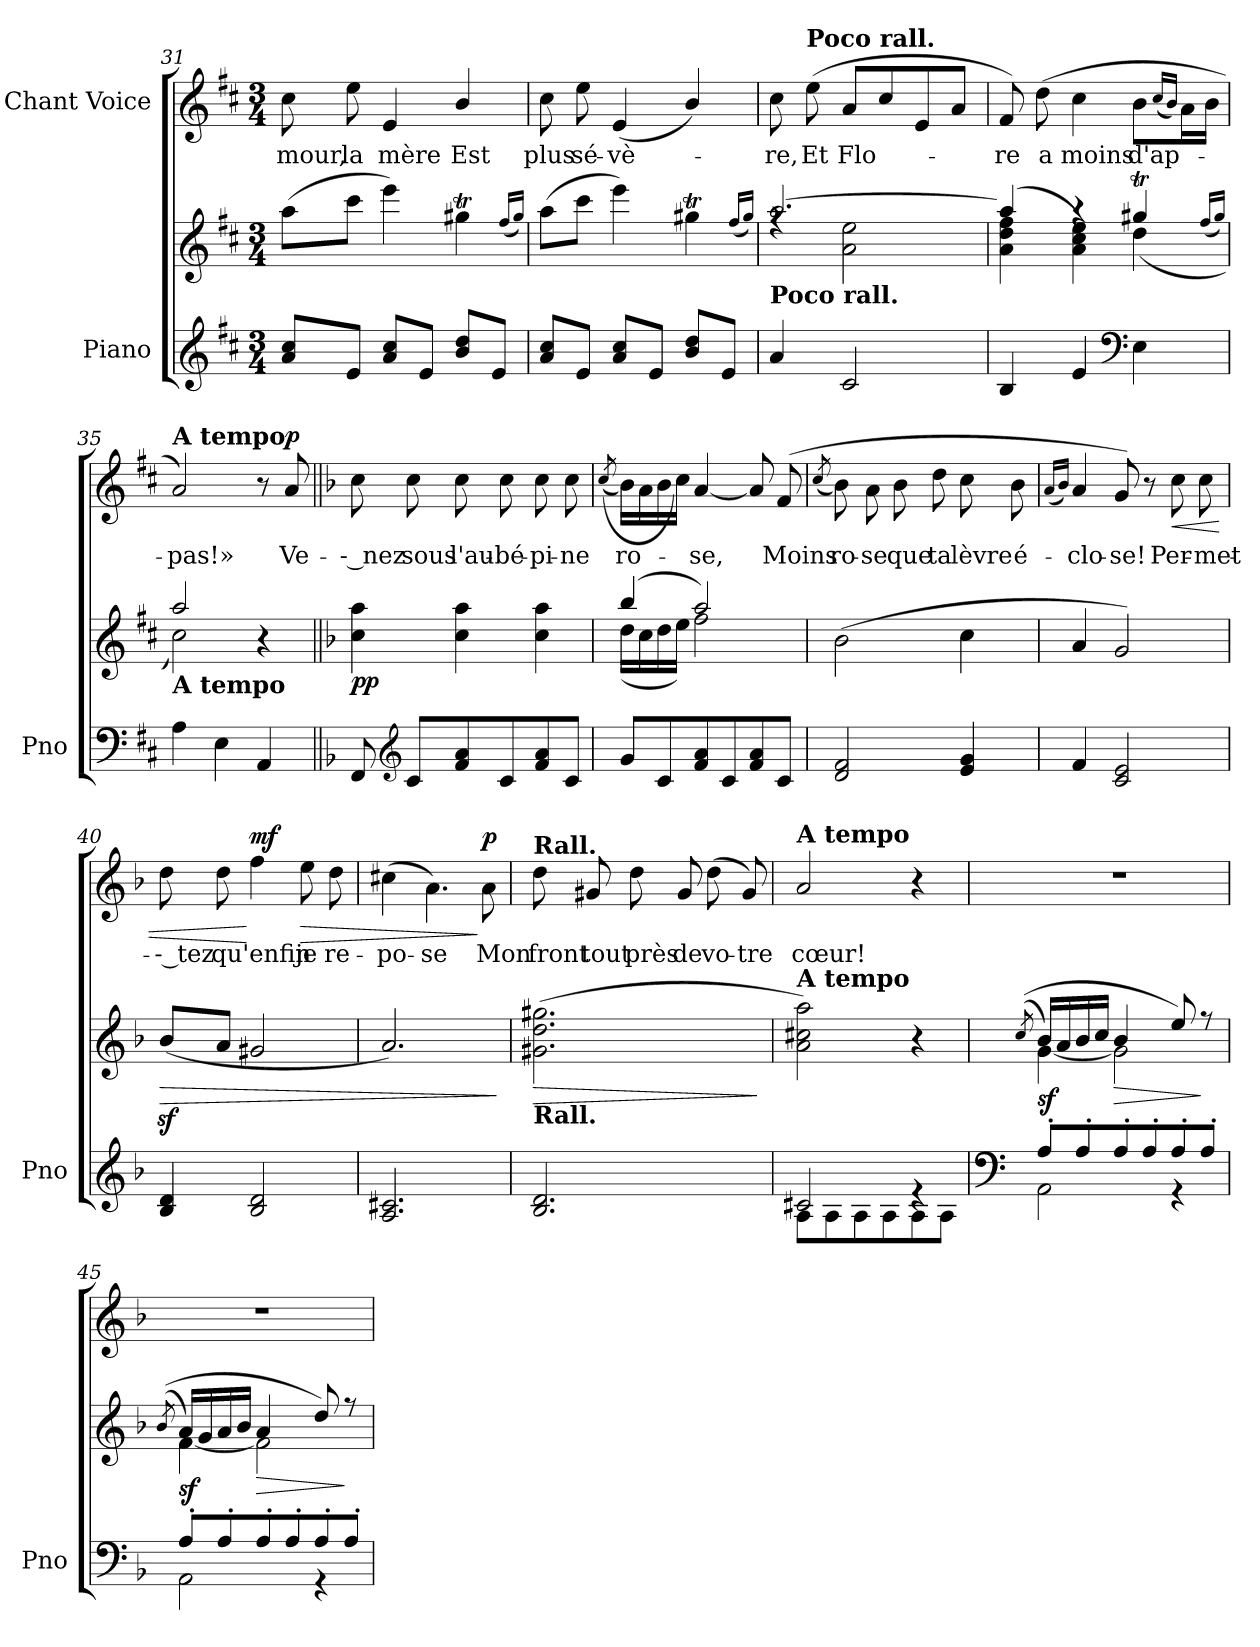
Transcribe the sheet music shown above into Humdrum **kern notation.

**kern	**kern	**dynam	**kern	**text	**dynam
*part2	*part2	*part2	*part1	*part1	*part1
*staff3	*staff2	*staff2/3	*staff1	*staff1	*staff1
*I"Piano	*	*	*I"Chant Voice	*	*
*I'Pno	*	*	*	*	*
*clefG2	*clefG2	*	*clefG2	*	*
*k[f#c#]	*k[f#c#]	*	*k[f#c#]	*	*
*M3/4	*M3/4	*	*M3/4	*	*
=31	=31	=31	=31	=31	=31
!	!	!	!	!LO:LY:b	!
8a/ 8cc#/L	(>8aa\L	.	8cc#\	-mour,	.
!	!	!	!	!LO:LY:b	!
8e/J	8ccc#\J	.	8ee\	la	.
!	!	!	!	!LO:LY:b	!
8a/ 8cc#/L	4eee\)	.	4e/	mère	.
8e/J	.	.	.	.	.
!	!	!	!	!LO:LY:b	!
8b/ 8dd/L	4gg#Xt\	.	4b/	Est	.
8e/J	.	.	.	.	.
.	(<16qff#/LL	.	.	.	.
.	16qgg#/JJ)	.	.	.	.
!!LO:LB:g=z
=32	=32	=32	=32	=32	=32
!	!	!	!	!LO:LY:b	!
8a/ 8cc#/L	(>8aa\L	.	8cc#\	plus	.
!	!	!	!	!LO:LY:b	!
8e/J	8ccc#\J	.	8ee\	sé-	.
!	!	!	!	!LO:LY:b	!
8a/ 8cc#/L	4eee\)	.	(<4e/	-vè-	.
8e/J	.	.	.	.	.
8b/ 8dd/L	4gg#Xt\	.	4b/)	.	.
8e/J	.	.	.	.	.
.	(<16qff#/LL	.	.	.	.
.	16qgg#/JJ)	.	.	.	.
=33	=33	=33	=33	=33	=33
*	*^	*	*	*	*
!	!LO:TX:b:B:t=Poco rall.	!	!	!	!	!
!	!	!	!	!	!LO:LY:b	!
4a/	[2.aa/	4rff	.	8cc#\	-re,	.
!	!	!	!	!LO:TX:a:B:t=Poco rall.	!	!
!	!	!	!	!	!LO:LY:b	!
.	.	.	.	(>8ee\	Et	.
*	*	*	*	*MM88	*	*
!	!	!	!	!	!LO:LY:b	!
2c#/	.	2a\ 2ee\	.	8a/L	Flo-	.
.	.	.	.	8cc#/	.	.
.	.	.	.	8e/	.	.
.	.	.	.	8a/J	.	.
=34	=34	=34	=34	=34	=34	=34
*	*	*	*	*MM82	*	*
!	!	!	!	!	!LO:LY:b	!
4B/	(>4aa/]	4a\ 4dd\ 4ff#\	.	8f#/)	-re	.
!	!	!	!	!	!LO:LY:b	!
.	.	.	.	(>8dd\	a	.
!	!	!	!	!	!LO:LY:b	!
4e/	4raa	4a\ 4cc#\ 4ee\)	.	4cc#\	moins	.
*clefF4	*	*	*	*	*	*
!	!	!	!	!	!LO:LY:b	!
4E\	4gg#Xt/	(<4dd\	.	8b\L	d'ap-	.
.	.	.	.	(<16qcc#/LL	.	.
.	.	.	.	16qb/JJ)	.	.
.	.	.	.	16a\L	.	.
.	.	.	.	16b\JJ	.	.
.	(<16qff#/LL	.	.	.	.	.
.	16qgg#/JJ)	.	.	.	.	.
=35	=35	=35	=35	=35	=35	=35
*	*	*	*	*MM92	*	*
!	!	!	!	!LO:TX:a:B:t=A tempo	!	!
!	!LO:TX:b:B:t=A tempo	!	!	!	!	!
!	!	!	!	!	!LO:LY:b	!
4A\	2aa/	2cc#\)	.	2a/)	-pas!»	.
4E\	.	.	.	.	.	.
4AA/	4r	4ryy	.	8r	.	.
!	!	!	!	!	!LO:LY:b	!LO:DY:a
.	.	.	.	8a/	Ve-	p
*	*v	*v	*	*	*	*
!!LO:PB:g=z
=36||	=36||	=36||	=36||	=36||	=36||
*k[b-]	*k[b-]	*	*k[b-]	*	*
!	!	!LO:DY:b	!	!LO:LY:b	!
8FF/	4cc\ 4aa\	pp	8cc\	-- nez	.
*clefG2	*	*	*	*	*
!	!	!	!	!LO:LY:b	!
8c/L	.	.	8cc\	sous	.
!	!	!	!	!LO:LY:b	!
8f/ 8a/	4cc\ 4aa\	.	8cc\	l'au-	.
!	!	!	!	!LO:LY:b	!
8c/	.	.	8cc\	-bé-	.
!	!	!	!	!LO:LY:b	!
8f/ 8a/	4cc\ 4aa\	.	8cc\	-pi-	.
!	!	!	!	!LO:LY:b	!
8c/J	.	.	8cc\	-ne	.
=37	=37	=37	=37	=37	=37
.	.	.	(<(>8qcc/	.	.
*	*^	*	*	*	*
!	!	!	!	!	!LO:LY:b	!
8g/L	(>4bb-/	(>16dd\LL	.	16b-\LL)	ro-	.
.	.	16cc\	.	16a\	.	.
8c/	.	16dd\	.	16b-\	.	.
.	.	16ee\JJ)	.	16cc\JJ)	.	.
!	!	!	!	!	!LO:LY:b	!
8f/ 8a/	2aa/)	2ff\	.	[4a/	-se,	.
8c/	.	.	.	.	.	.
8f/ 8a/	.	.	.	8a/]	.	.
!	!	!	!	!	!LO:LY:b	!
8c/J	.	.	.	(>8f/	Moins	.
*	*v	*v	*	*	*	*
=38	=38	=38	=38	=38	=38
.	.	.	(<8qcc/	.	.
!	!	!	!	!LO:LY:b	!
2d/ 2f/	(>2b-\	.	8b-\)	ro-	.
!	!	!	!	!LO:LY:b	!
.	.	.	8a\	-se	.
!	!	!	!	!LO:LY:b	!
.	.	.	8b-\	que	.
!	!	!	!	!LO:LY:b	!
.	.	.	8dd\	ta	.
!	!	!	!	!LO:LY:b	!
4e/ 4g/	4cc\	.	8cc\	lèvre	.
!	!	!	!	!LO:LY:b	!
.	.	.	8b-\	é-	.
=39	=39	=39	=39	=39	=39
.	.	.	(<16qa/LL	.	.
.	.	.	16qb-/JJ)	.	.
!	!	!	!	!LO:LY:b	!
4f/	4a/	.	4a/	-clo-	.
!	!	!	!	!LO:LY:b	!
2c/ 2e/	2g/)	.	8g/)	-se!	.
.	.	.	8r	.	.
!	!	!	!	!LO:LY:b	!LO:HP:b
.	.	.	8cc\	Per-	<
!	!	!	!	!LO:LY:b	!
.	.	.	8cc\	-met-	.
!!LO:LB:g=z
=40	=40	=40	=40	=40	=40
!	!	!LO:HP:b	!	!LO:LY:b	!
4B-/ 4d/	(>8b-z</L	>	8dd\	-- tez	.
!	!	!	!	!LO:LY:b	!
.	8a/J	.	8dd\	qu'enfin	.
!	!	!	!	!	!LO:DY:n=1:a
2B-/ 2d/	2g#X/	.	4ff\	.	[ mf
!	!	!	!	!LO:LY:b	!LO:HP:b
.	.	.	8ee\	je	>
!	!	!	!	!LO:LY:b	!
.	.	.	8dd\	re-	.
=41	=41	=41	=41	=41	=41
!	!	!	!	!LO:LY:b	!
2.A/ 2.c#X/	2.a/)	.	(>4cc#X\	-po-	.
!	!	!	!	!LO:LY:b	!
.	.	.	4.a\)	-se	.
!	!	!	!	!LO:LY:b	!LO:DY:n=1:a
.	.	.	8a\	Mon	] p
.	.	]	.	.	.
=42	=42	=42	=42	=42	=42
*	*	*	*MM88	*	*
!	!	!	!LO:TX:a:B:t=Rall.	!	!
!	!LO:TX:b:B:t=Rall.	!	!	!	!
!	!	!LO:HP:b	!	!LO:LY:b	!
2.B-/ 2.d/	(>2.g#X\ 2.dd\ 2.gg#X\	>	8dd\	front	.
!	!	!	!	!LO:LY:b	!
.	.	.	8g#X/	tout	.
!	!	!	!	!LO:LY:b	!
.	.	.	8dd\	près	.
*	*	*	*MM82	*	*
!	!	!	!	!LO:LY:b	!
.	.	.	8g#/	de	.
!	!	!	!	!LO:LY:b	!
.	.	.	(>8dd\	vo-	.
!	!	!	!	!LO:LY:b	!
.	.	.	8g#/)	-tre	.
.	.	]	.	.	.
=43	=43	=43	=43	=43	=43
*	*	*	*MM92	*	*
*^	*	*	*	*	*
!	!	!	!	!LO:TX:a:B:t=A tempo	!	!
!	!	!LO:TX:a:B:t=A tempo	!	!	!	!
!	!	!	!	!	!LO:LY:b	!
2c#X/	8A\L	2a\ 2cc#X\ 2aa\)	.	2a/	cœur!	.
.	8A\	.	.	.	.	.
.	8A\	.	.	.	.	.
.	8A\	.	.	.	.	.
4re	8A\	4r	.	4r	.	.
.	8A\J	.	.	.	.	.
!!LO:LB:g=z
=44	=44	=44	=44	=44	=44	=44
*clefF4	*	*	*	*	*	*
.	.	(<(>8qcc/	.	.	.	.
*	*	*^	*	*	*	*
!	!	!	!	!LO:DY:b	!	!	!
8A'/L	2AA\	16b-/LL)	[4g\	sf	2.r	.	.
.	.	16a/	.	.	.	.	.
8A'/	.	16b-/	.	.	.	.	.
.	.	16cc/JJ	.	.	.	.	.
!	!	!	!	!LO:HP:b	!	!	!
8A'/	.	4b-/	2g\]	>	.	.	.
8A'/	.	.	.	.	.	.	.
8A'/	4r	8ee/)	.	.	.	.	.
8A'/J	.	8r	.	]	.	.	.
=45	=45	=45	=45	=45	=45	=45	=45
.	.	(<(>8qb-/	.	.	.	.	.
!	!	!	!	!LO:DY:b	!	!	!
8A'/L	2AA\	16a/LL)	[4f\	sf	2.r	.	.
.	.	16g/	.	.	.	.	.
8A'/	.	16a/	.	.	.	.	.
.	.	16b-/JJ	.	.	.	.	.
!	!	!	!	!LO:HP:b	!	!	!
8A'/	.	4a/	2f\]	>	.	.	.
8A'/	.	.	.	.	.	.	.
8A'/	4r	8dd/)	.	.	.	.	.
8A'/J	.	8r	.	]	.	.	.
*v	*v	*	*	*	*	*	*
*	*v	*v	*	*	*	*
=	=	=	=	=	=
*-	*-	*-	*-	*-	*-
